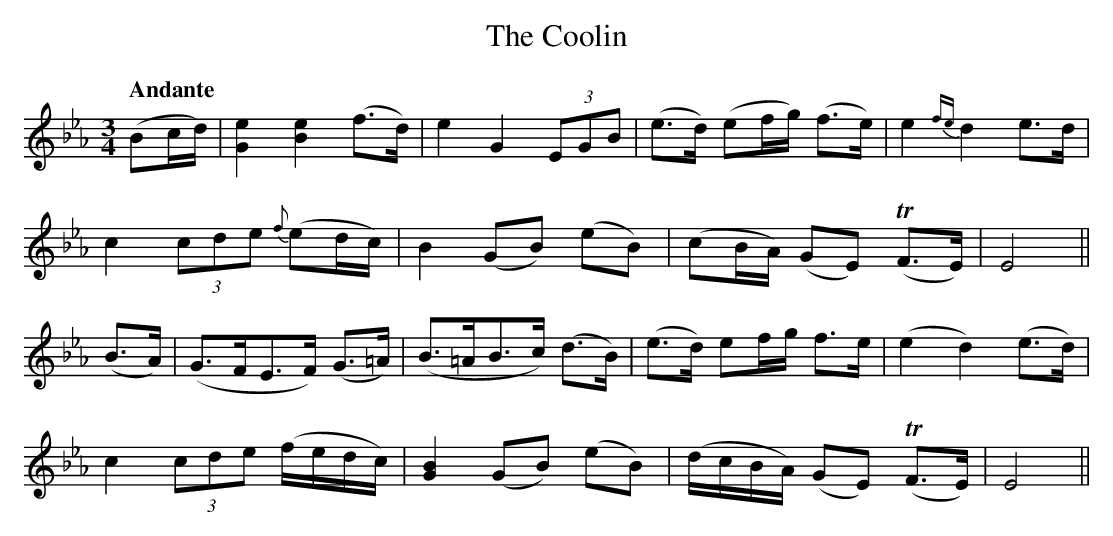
X:1
T:Coolin, The
M:3/4
L:1/8
Q:"Andante"
K:Eb
(Bc/d/)|[G2e2][B2e2] (f>d)|e2G2 (3EGB|(e>d) (ef/g/) (f>e)|e2 {fe}d2 e>d|
c2 (3cde {f}(ed/c/)|B2 (GB) (eB)|(cB/A/) (GE) T(F>E)|E4||
(B>A)|(G>FE>F) (G>=A)|(B>=AB>c) (d>B)|(e>d) ef/g/ f>e|(e2d2) (e>d)|
c2 (3cde (f/e/d/c/)|[G2B2] (GB) (eB)|(d/c/B/A/) (GE) T(F>E)|E4||
